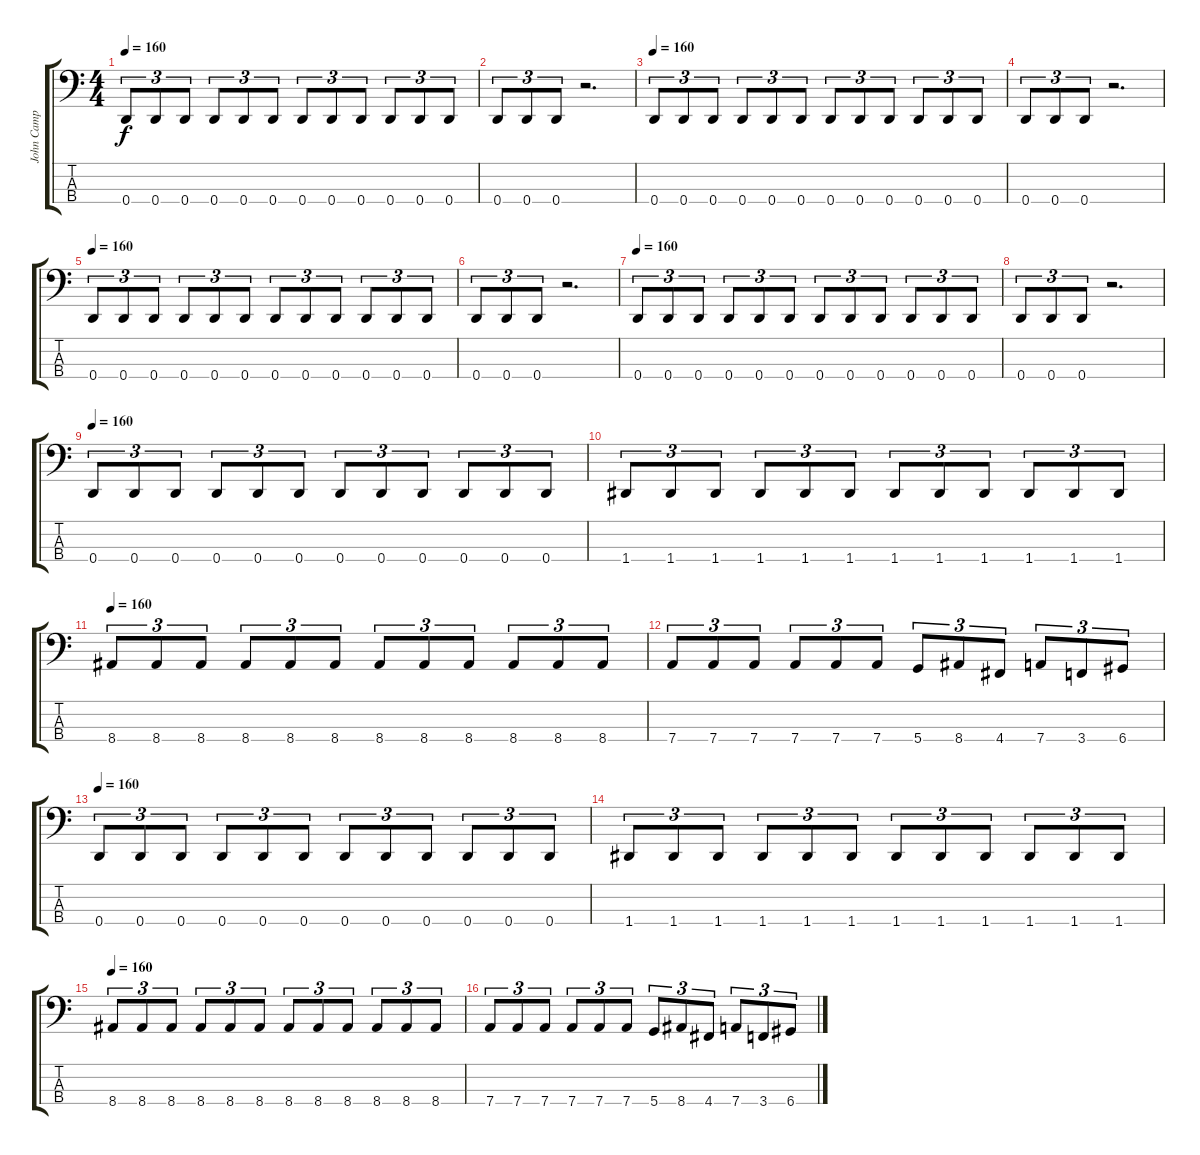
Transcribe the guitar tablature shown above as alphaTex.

\track ("John Camp bell" "John Camp ") {instrument electricbasspick}
\staff {score tabs}
\tuning (G2 D2 A1 D1) {hide}
\ts (4 4)
\tempo 160
\clef f4
\ks c
0.4.8{tu (3 2) dy f} 0.4.8{tu (3 2)} 0.4.8{tu (3 2)} 0.4.8{tu (3 2)} 0.4.8{tu (3 2)} 0.4.8{tu (3 2)} 0.4.8{tu (3 2)} 0.4.8{tu (3 2)} 0.4.8{tu (3 2)} 0.4.8{tu (3 2)} 0.4.8{tu (3 2)} 0.4.8{tu (3 2)} |
0.4.8{tu (3 2)} 0.4.8{tu (3 2)} 0.4.8{tu (3 2)} r.2{d} |
\tempo 160
0.4.8{tu (3 2)} 0.4.8{tu (3 2)} 0.4.8{tu (3 2)} 0.4.8{tu (3 2)} 0.4.8{tu (3 2)} 0.4.8{tu (3 2)} 0.4.8{tu (3 2)} 0.4.8{tu (3 2)} 0.4.8{tu (3 2)} 0.4.8{tu (3 2)} 0.4.8{tu (3 2)} 0.4.8{tu (3 2)} |
0.4.8{tu (3 2)} 0.4.8{tu (3 2)} 0.4.8{tu (3 2)} r.2{d} |
\tempo 160
0.4.8{tu (3 2)} 0.4.8{tu (3 2)} 0.4.8{tu (3 2)} 0.4.8{tu (3 2)} 0.4.8{tu (3 2)} 0.4.8{tu (3 2)} 0.4.8{tu (3 2)} 0.4.8{tu (3 2)} 0.4.8{tu (3 2)} 0.4.8{tu (3 2)} 0.4.8{tu (3 2)} 0.4.8{tu (3 2)} |
0.4.8{tu (3 2)} 0.4.8{tu (3 2)} 0.4.8{tu (3 2)} r.2{d} |
\tempo 160
0.4.8{tu (3 2)} 0.4.8{tu (3 2)} 0.4.8{tu (3 2)} 0.4.8{tu (3 2)} 0.4.8{tu (3 2)} 0.4.8{tu (3 2)} 0.4.8{tu (3 2)} 0.4.8{tu (3 2)} 0.4.8{tu (3 2)} 0.4.8{tu (3 2)} 0.4.8{tu (3 2)} 0.4.8{tu (3 2)} |
0.4.8{tu (3 2)} 0.4.8{tu (3 2)} 0.4.8{tu (3 2)} r.2{d} |
\tempo 160
0.4.8{tu (3 2)} 0.4.8{tu (3 2)} 0.4.8{tu (3 2)} 0.4.8{tu (3 2)} 0.4.8{tu (3 2)} 0.4.8{tu (3 2)} 0.4.8{tu (3 2)} 0.4.8{tu (3 2)} 0.4.8{tu (3 2)} 0.4.8{tu (3 2)} 0.4.8{tu (3 2)} 0.4.8{tu (3 2)} |
1.4.8{tu (3 2)} 1.4.8{tu (3 2)} 1.4.8{tu (3 2)} 1.4.8{tu (3 2)} 1.4.8{tu (3 2)} 1.4.8{tu (3 2)} 1.4.8{tu (3 2)} 1.4.8{tu (3 2)} 1.4.8{tu (3 2)} 1.4.8{tu (3 2)} 1.4.8{tu (3 2)} 1.4.8{tu (3 2)} |
\tempo 160
8.4.8{tu (3 2)} 8.4.8{tu (3 2)} 8.4.8{tu (3 2)} 8.4.8{tu (3 2)} 8.4.8{tu (3 2)} 8.4.8{tu (3 2)} 8.4.8{tu (3 2)} 8.4.8{tu (3 2)} 8.4.8{tu (3 2)} 8.4.8{tu (3 2)} 8.4.8{tu (3 2)} 8.4.8{tu (3 2)} |
7.4.8{tu (3 2)} 7.4.8{tu (3 2)} 7.4.8{tu (3 2)} 7.4.8{tu (3 2)} 7.4.8{tu (3 2)} 7.4.8{tu (3 2)} 5.4.8{tu (3 2)} 8.4.8{tu (3 2)} 4.4.8{tu (3 2)} 7.4.8{tu (3 2)} 3.4.8{tu (3 2)} 6.4.8{tu (3 2)} |
\tempo 160
0.4.8{tu (3 2)} 0.4.8{tu (3 2)} 0.4.8{tu (3 2)} 0.4.8{tu (3 2)} 0.4.8{tu (3 2)} 0.4.8{tu (3 2)} 0.4.8{tu (3 2)} 0.4.8{tu (3 2)} 0.4.8{tu (3 2)} 0.4.8{tu (3 2)} 0.4.8{tu (3 2)} 0.4.8{tu (3 2)} |
1.4.8{tu (3 2)} 1.4.8{tu (3 2)} 1.4.8{tu (3 2)} 1.4.8{tu (3 2)} 1.4.8{tu (3 2)} 1.4.8{tu (3 2)} 1.4.8{tu (3 2)} 1.4.8{tu (3 2)} 1.4.8{tu (3 2)} 1.4.8{tu (3 2)} 1.4.8{tu (3 2)} 1.4.8{tu (3 2)} |
\tempo 160
8.4.8{tu (3 2)} 8.4.8{tu (3 2)} 8.4.8{tu (3 2)} 8.4.8{tu (3 2)} 8.4.8{tu (3 2)} 8.4.8{tu (3 2)} 8.4.8{tu (3 2)} 8.4.8{tu (3 2)} 8.4.8{tu (3 2)} 8.4.8{tu (3 2)} 8.4.8{tu (3 2)} 8.4.8{tu (3 2)} |
7.4.8{tu (3 2)} 7.4.8{tu (3 2)} 7.4.8{tu (3 2)} 7.4.8{tu (3 2)} 7.4.8{tu (3 2)} 7.4.8{tu (3 2)} 5.4.8{tu (3 2)} 8.4.8{tu (3 2)} 4.4.8{tu (3 2)} 7.4.8{tu (3 2)} 3.4.8{tu (3 2)} 6.4.8{tu (3 2)}
